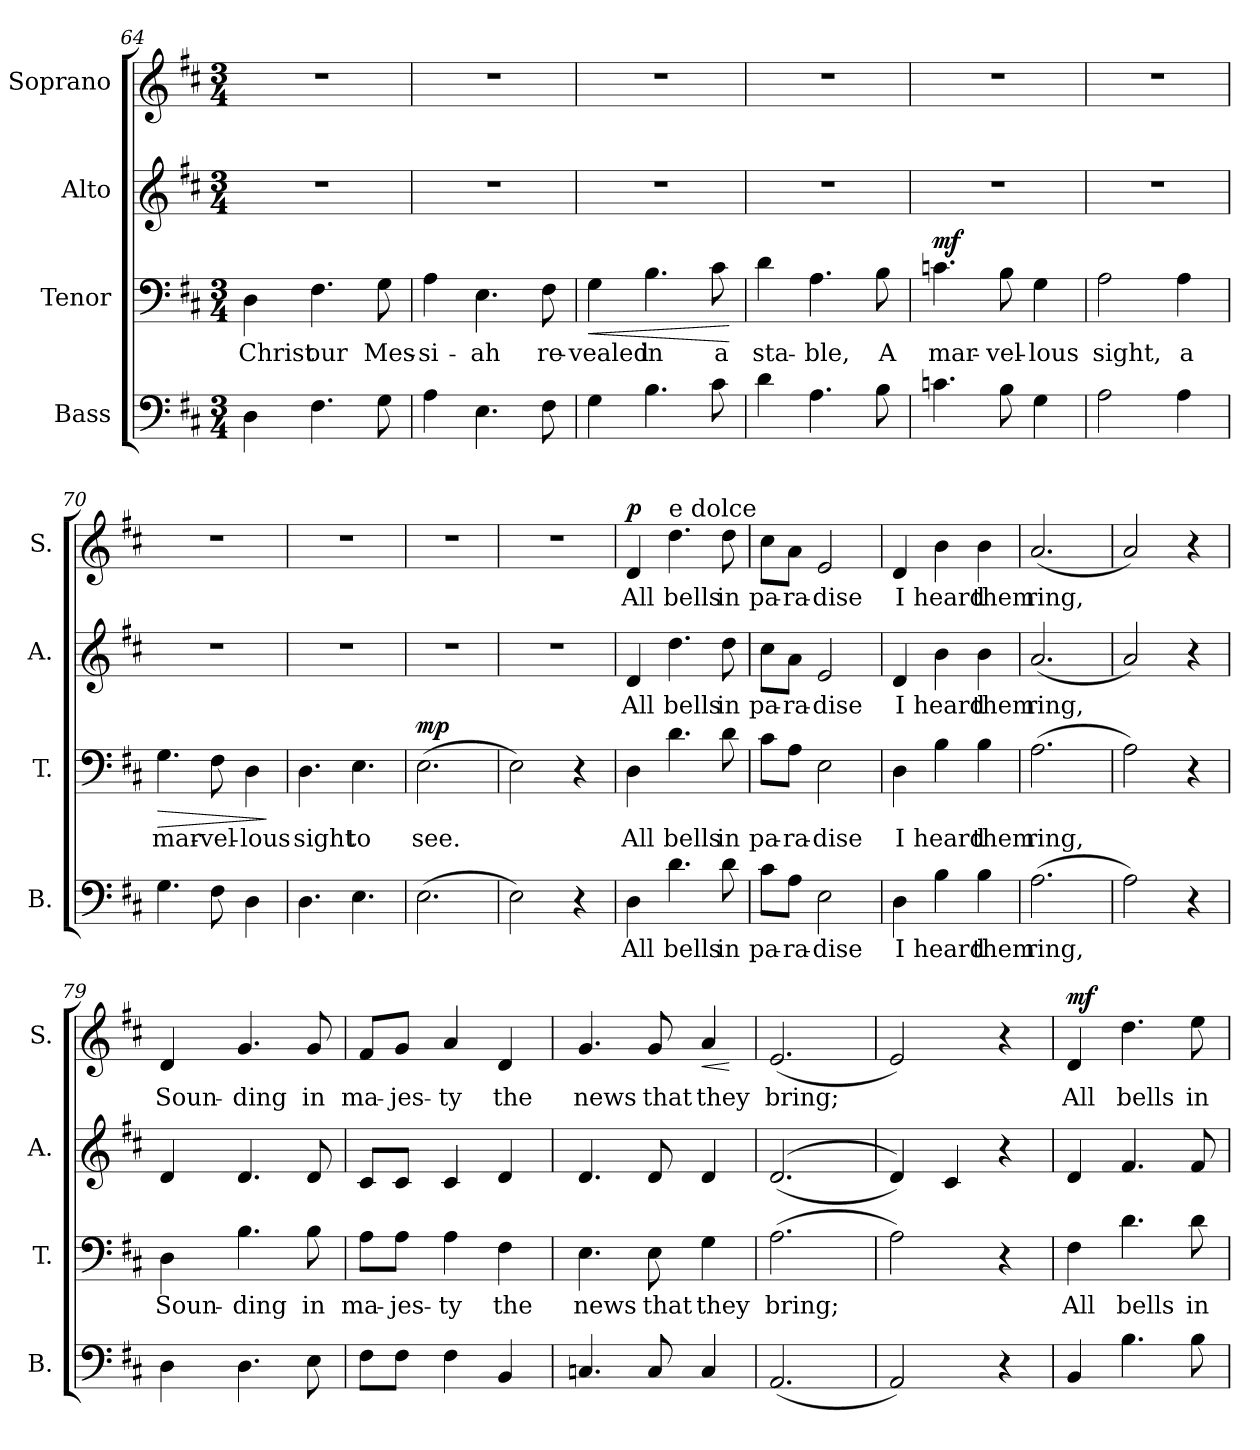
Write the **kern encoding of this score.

**kern	**text	**kern	**text	**dynam	**kern	**text	**kern	**text	**dynam
*part4	*part4	*part3	*part3	*part3	*part2	*part2	*part1	*part1	*part1
*staff4	*staff4	*staff3	*staff3	*staff3	*staff2	*staff2	*staff1	*staff1	*staff1
*I"Bass	*	*I"Tenor	*	*	*I"Alto	*	*I"Soprano	*	*
*I'B.	*	*I'T.	*	*	*I'A.	*	*I'S.	*	*
*clefF4	*	*clefF4	*	*	*clefG2	*	*clefG2	*	*
*k[f#c#]	*	*k[f#c#]	*	*	*k[f#c#]	*	*k[f#c#]	*	*
*M3/4	*	*M3/4	*	*	*M3/4	*	*M3/4	*	*
=64	=64	=64	=64	=64	=64	=64	=64	=64	=64
4D\	.	4D\	Christ	.	2.r	.	2.r	.	.
4.F#\	.	4.F#\	our	.	.	.	.	.	.
8G\	.	8G\	Mes-	.	.	.	.	.	.
=65	=65	=65	=65	=65	=65	=65	=65	=65	=65
4A\	.	4A\	-si-	.	2.r	.	2.r	.	.
4.E\	.	4.E\	-ah	.	.	.	.	.	.
8F#\	.	8F#\	re-	.	.	.	.	.	.
!!LO:PB:g=z
=66	=66	=66	=66	=66	=66	=66	=66	=66	=66
!	!	!	!	!LO:HP:b	!	!	!	!	!
4G\	.	4G\	-vealed	<	2.r	.	2.r	.	.
4.B\	.	4.B\	in	.	.	.	.	.	.
8c#\	.	8c#\	a	.	.	.	.	.	.
.	.	.	.	[	.	.	.	.	.
=67	=67	=67	=67	=67	=67	=67	=67	=67	=67
4d\	.	4d\	sta-	.	2.r	.	2.r	.	.
4.A\	.	4.A\	-ble,	.	.	.	.	.	.
8B\	.	8B\	A	.	.	.	.	.	.
=68	=68	=68	=68	=68	=68	=68	=68	=68	=68
!	!	!	!	!LO:DY:a	!	!	!	!	!
4.cn\	.	4.cn\	mar-	mf	2.r	.	2.r	.	.
8B\	.	8B\	-vel-	.	.	.	.	.	.
4G\	.	4G\	-lous	.	.	.	.	.	.
=69	=69	=69	=69	=69	=69	=69	=69	=69	=69
2A\	.	2A\	sight,	.	2.r	.	2.r	.	.
4A\	.	4A\	a	.	.	.	.	.	.
=70	=70	=70	=70	=70	=70	=70	=70	=70	=70
!	!	!	!	!LO:HP:b	!	!	!	!	!
4.G\	.	4.G\	mar-	>	2.r	.	2.r	.	.
8F#\	.	8F#\	-vel-	.	.	.	.	.	.
4D\	.	4D\	-lous	.	.	.	.	.	.
.	.	.	.	]	.	.	.	.	.
=71	=71	=71	=71	=71	=71	=71	=71	=71	=71
4.D\	.	4.D\	sight	.	2.r	.	2.r	.	.
4.E\	.	4.E\	to	.	.	.	.	.	.
=72	=72	=72	=72	=72	=72	=72	=72	=72	=72
!	!	!	!	!LO:DY:a	!	!	!	!	!
(2.E\	.	(2.E\	see.	mp	2.r	.	2.r	.	.
=73	=73	=73	=73	=73	=73	=73	=73	=73	=73
2E\)	.	2E\)	.	.	2.r	.	2.r	.	.
4r	.	4r	.	.	.	.	.	.	.
!!LO:LB:g=z
=74	=74	=74	=74	=74	=74	=74	=74	=74	=74
!	!	!	!	!	!	!	!	!	!LO:DY:a
4D\	All	4D\	All	.	4d/	All	4d/	All	p
!	!	!	!	!	!	!	!LO:TX:a:t=e dolce	!	!
4.d\	bells	4.d\	bells	.	4.dd\	bells	4.dd\	bells	.
8d\	in	8d\	in	.	8dd\	in	8dd\	in	.
=75	=75	=75	=75	=75	=75	=75	=75	=75	=75
8c#\L	pa-	8c#\L	pa-	.	8cc#\L	pa-	8cc#\L	pa-	.
8A\J	-ra-	8A\J	-ra-	.	8a\J	-ra-	8a\J	-ra-	.
2E\	-dise	2E\	-dise	.	2e/	-dise	2e/	-dise	.
=76	=76	=76	=76	=76	=76	=76	=76	=76	=76
4D\	I	4D\	I	.	4d/	I	4d/	I	.
4B\	heard	4B\	heard	.	4b\	heard	4b\	heard	.
4B\	them	4B\	them	.	4b\	them	4b\	them	.
=77	=77	=77	=77	=77	=77	=77	=77	=77	=77
(2.A\	ring,	(2.A\	ring,	.	(2.a/	ring,	(2.a/	ring,	.
=78	=78	=78	=78	=78	=78	=78	=78	=78	=78
2A\)	.	2A\)	.	.	2a/)	.	2a/)	.	.
4r	.	4r	.	.	4r	.	4r	.	.
=79	=79	=79	=79	=79	=79	=79	=79	=79	=79
4D\	.	4D\	Soun-	.	4d/	.	4d/	Soun-	.
4.D\	.	4.B\	-ding	.	4.d/	.	4.g/	-ding	.
8E\	.	8B\	in	.	8d/	.	8g/	in	.
=80	=80	=80	=80	=80	=80	=80	=80	=80	=80
8F#\L	.	8A\L	ma-	.	8c#/L	.	8f#/L	ma-	.
8F#\J	.	8A\J	-jes-	.	8c#/J	.	8g/J	-jes-	.
4F#\	.	4A\	-ty	.	4c#/	.	4a/	-ty	.
4BB/	.	4F#\	the	.	4d/	.	4d/	the	.
!!LO:LB:g=z
=81	=81	=81	=81	=81	=81	=81	=81	=81	=81
4.Cn/	.	4.E\	news	.	4.d/	.	4.g/	news	.
8C/	.	8E\	that	.	8d/	.	8g/	that	.
!	!	!	!	!	!	!	!	!	!LO:HP:b
4C/	.	4G\	they	.	4d/	.	4a/	they	<
.	.	.	.	.	.	.	.	.	[
=82	=82	=82	=82	=82	=82	=82	=82	=82	=82
(2.AA/	.	(2.A\	bring;	.	((2.d/	.	(2.e/	bring;	.
=83	=83	=83	=83	=83	=83	=83	=83	=83	=83
2AA/)	.	2A\)	.	.	4d/))	.	2e/)	.	.
.	.	.	.	.	4c#/	.	.	.	.
4r	.	4r	.	.	4r	.	4r	.	.
=84	=84	=84	=84	=84	=84	=84	=84	=84	=84
!	!	!	!	!	!	!	!	!	!LO:DY:a
4BB/	.	4F#\	All	.	4d/	.	4d/	All	mf
4.B\	.	4.d\	bells	.	4.f#/	.	4.dd\	bells	.
8B\	.	8d\	in	.	8f#/	.	8ee\	in	.
=	=	=	=	=	=	=	=	=	=
*-	*-	*-	*-	*-	*-	*-	*-	*-	*-
